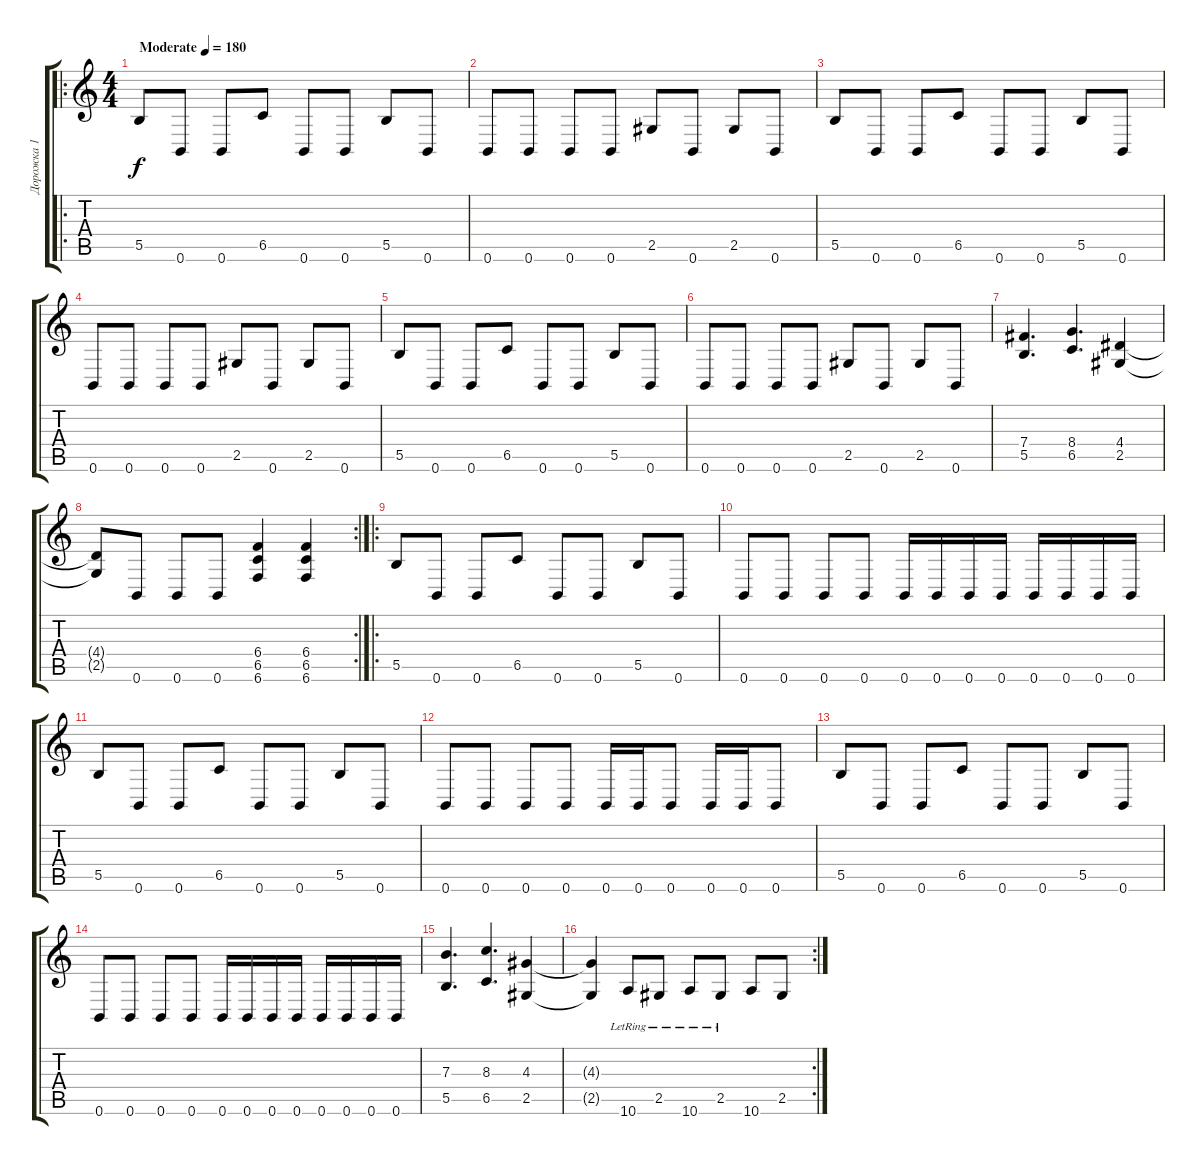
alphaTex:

\track ("Дорожка 1" "Дорожка 1") {instrument distortionguitar}
\staff {score tabs}
\tuning (Db4 Ab3 E3 B2 Gb2 B1) {hide}
\ro
\ts (4 4)
\tempo (180 "Moderate")
\clef g2
\ks c
5.5.8{dy f instrument distortionguitar} 0.6.8 0.6.8 6.5.8 0.6.8 0.6.8 5.5.8 0.6.8 |
0.6.8 0.6.8 0.6.8 0.6.8 2.5.8 0.6.8 2.5.8 0.6.8 |
5.5.8 0.6.8 0.6.8 6.5.8 0.6.8 0.6.8 5.5.8 0.6.8 |
0.6.8 0.6.8 0.6.8 0.6.8 2.5.8 0.6.8 2.5.8 0.6.8 |
5.5.8 0.6.8 0.6.8 6.5.8 0.6.8 0.6.8 5.5.8 0.6.8 |
0.6.8 0.6.8 0.6.8 0.6.8 2.5.8 0.6.8 2.5.8 0.6.8 |
(7.4 5.5).4{d} (8.4 6.5).4{d} (4.4 2.5).4 |
\rc 2
(4.4{t} 2.5{t}).8 0.6.8 0.6.8 0.6.8 (6.4 6.5 6.6).4 (6.4 6.5 6.6).4 |
\ro
5.5.8 0.6.8 0.6.8 6.5.8 0.6.8 0.6.8 5.5.8 0.6.8 |
0.6.8 0.6.8 0.6.8 0.6.8 0.6.16 0.6.16 0.6.16 0.6.16 0.6.16 0.6.16 0.6.16 0.6.16 |
5.5.8 0.6.8 0.6.8 6.5.8 0.6.8 0.6.8 5.5.8 0.6.8 |
0.6.8 0.6.8 0.6.8 0.6.8 0.6.16 0.6.16 0.6.8 0.6.16 0.6.16 0.6.8 |
5.5.8 0.6.8 0.6.8 6.5.8 0.6.8 0.6.8 5.5.8 0.6.8 |
0.6.8 0.6.8 0.6.8 0.6.8 0.6.16 0.6.16 0.6.16 0.6.16 0.6.16 0.6.16 0.6.16 0.6.16 |
(7.3 5.5).4{d} (8.3 6.5).4{d} (4.3 2.5).4 |
\rc 2
(4.3{t} 2.5{t}).4 10.6{lr}.8 2.5{lr}.8 10.6{lr}.8 2.5{lr}.8 10.6.8 2.5.8
